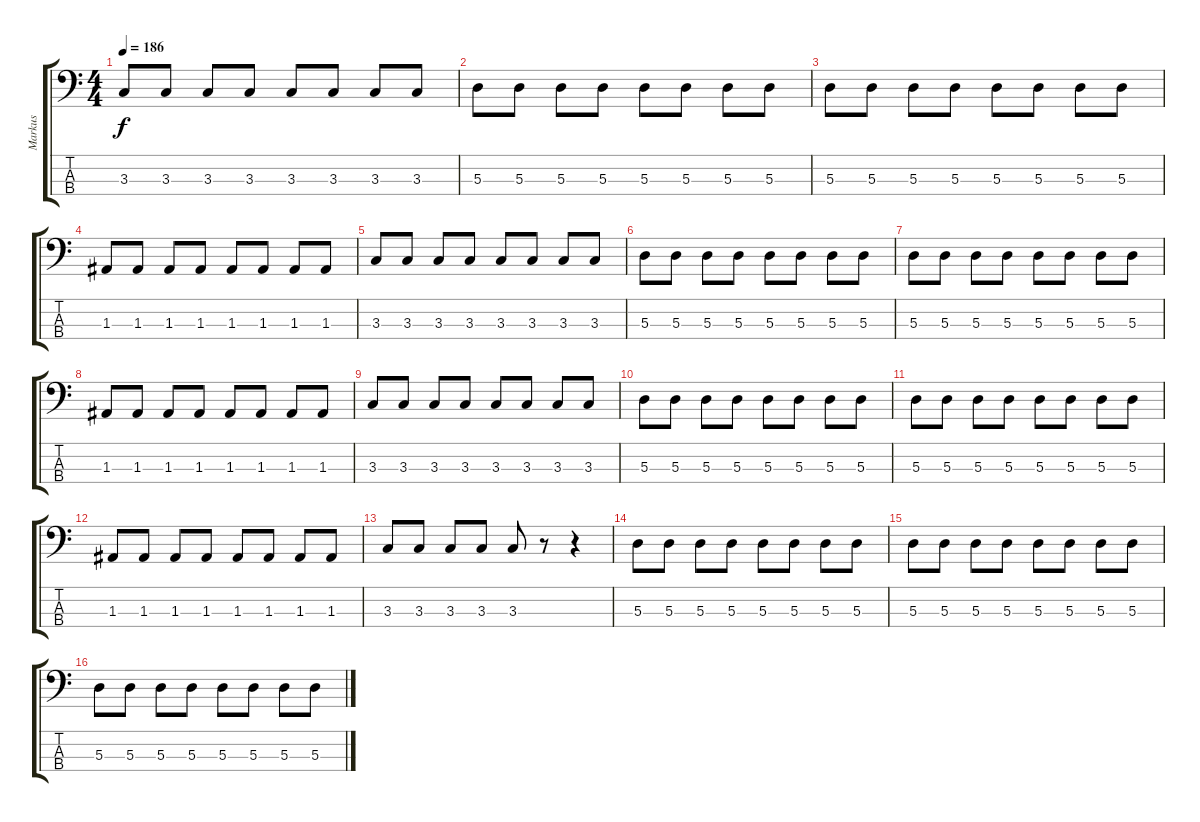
\track ("Markus" "Markus") {instrument electricbassfinger}
\staff {score tabs}
\tuning (G2 D2 A1 E1) {hide}
\ts (4 4)
\tempo 186
\clef f4
\ks c
3.3.8{dy f} 3.3.8 3.3.8 3.3.8 3.3.8 3.3.8 3.3.8 3.3.8 |
5.3.8 5.3.8 5.3.8 5.3.8 5.3.8 5.3.8 5.3.8 5.3.8 |
5.3.8 5.3.8 5.3.8 5.3.8 5.3.8 5.3.8 5.3.8 5.3.8 |
1.3.8 1.3.8 1.3.8 1.3.8 1.3.8 1.3.8 1.3.8 1.3.8 |
3.3.8 3.3.8 3.3.8 3.3.8 3.3.8 3.3.8 3.3.8 3.3.8 |
5.3.8 5.3.8 5.3.8 5.3.8 5.3.8 5.3.8 5.3.8 5.3.8 |
5.3.8 5.3.8 5.3.8 5.3.8 5.3.8 5.3.8 5.3.8 5.3.8 |
1.3.8 1.3.8 1.3.8 1.3.8 1.3.8 1.3.8 1.3.8 1.3.8 |
3.3.8 3.3.8 3.3.8 3.3.8 3.3.8 3.3.8 3.3.8 3.3.8 |
5.3.8 5.3.8 5.3.8 5.3.8 5.3.8 5.3.8 5.3.8 5.3.8 |
5.3.8 5.3.8 5.3.8 5.3.8 5.3.8 5.3.8 5.3.8 5.3.8 |
1.3.8 1.3.8 1.3.8 1.3.8 1.3.8 1.3.8 1.3.8 1.3.8 |
3.3.8 3.3.8 3.3.8 3.3.8 3.3.8 r.8 r.4 |
5.3.8 5.3.8 5.3.8 5.3.8 5.3.8 5.3.8 5.3.8 5.3.8 |
5.3.8 5.3.8 5.3.8 5.3.8 5.3.8 5.3.8 5.3.8 5.3.8 |
5.3.8 5.3.8 5.3.8 5.3.8 5.3.8 5.3.8 5.3.8 5.3.8
